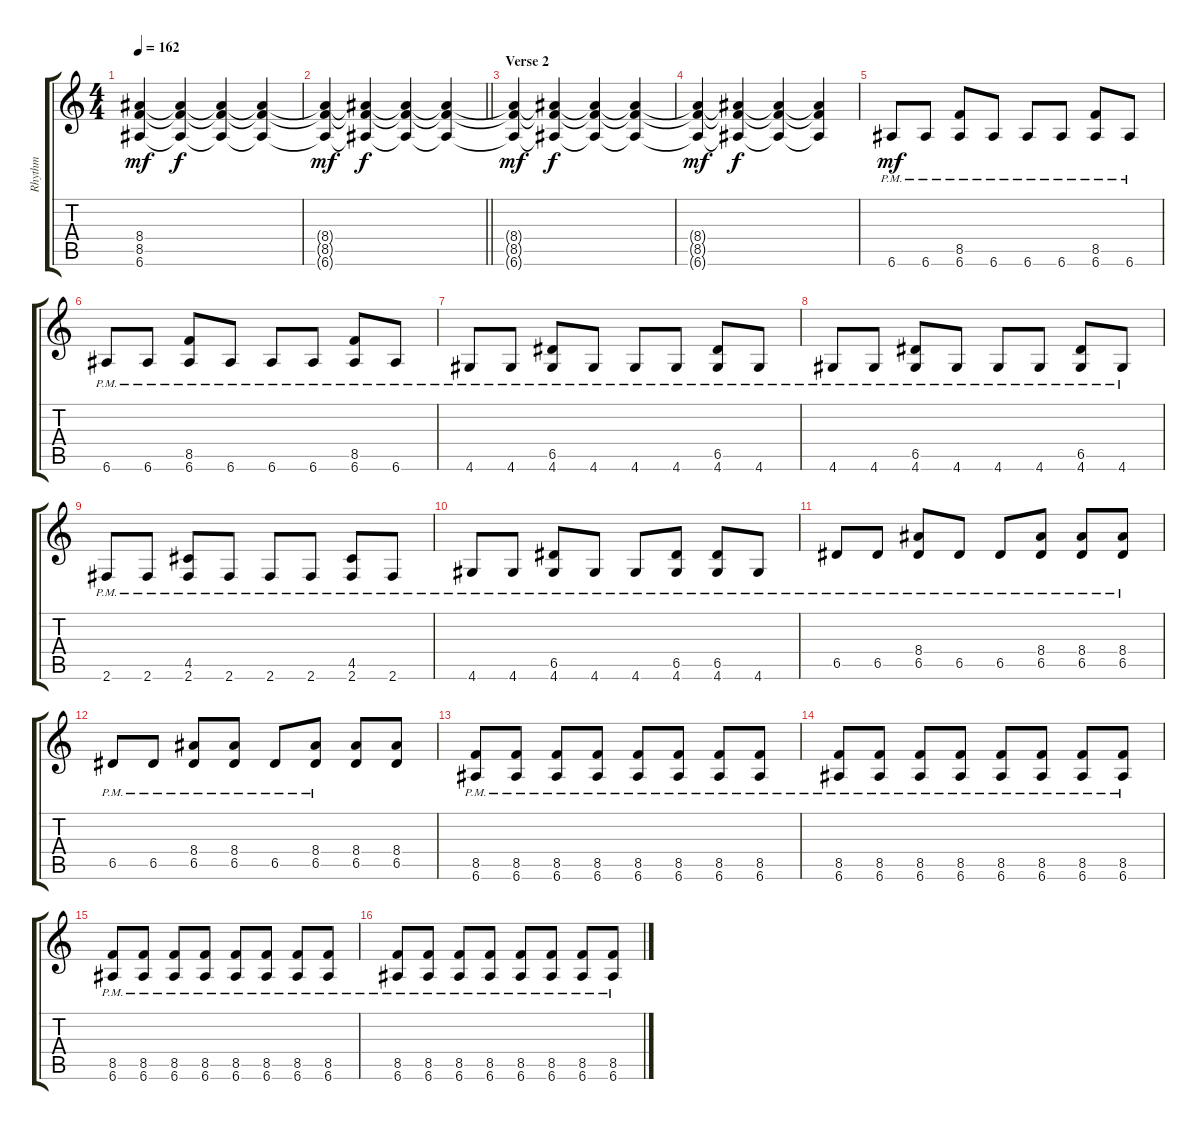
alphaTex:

\track ("Rhythm" "Rhythm") {instrument overdrivenguitar}
\staff {score tabs}
\tuning (E4 B3 G3 D3 A2 E2) {hide}
\ts (4 4)
\tempo 162
\clef g2
\ks c
(8.4 8.5 6.6).4{dy mf} (8.4{t} 8.5{t} 6.6{t}).4{dy f} (8.4{t} 8.5{t} 6.6{t}).4 (8.4{t} 8.5{t} 6.6{t}).4 |
\barLineRight lightlight
(8.4{t} 8.5{t} 6.6{t}).4{dy mf} (8.4{t} 8.5{t} 6.6{t}).4{dy f} (8.4{t} 8.5{t} 6.6{t}).4 (8.4{t} 8.5{t} 6.6{t}).4 |
\section ("" "Verse 2")
(8.4{t} 8.5{t} 6.6{t}).4{dy mf volume 0} (8.4{t} 8.5{t} 6.6{t}).4{dy f} (8.4{t} 8.5{t} 6.6{t}).4 (8.4{t} 8.5{t} 6.6{t}).4 |
(8.4{t} 8.5{t} 6.6{t}).4{dy mf} (8.4{t} 8.5{t} 6.6{t}).4{dy f} (8.4{t} 8.5{t} 6.6{t}).4 (8.4{t} 8.5{t} 6.6{t}).4 |
6.6{pm}.8{dy mf volume 15} 6.6{pm}.8 (8.5 6.6{pm}).8 6.6{pm}.8 6.6{pm}.8 6.6{pm}.8 (8.5 6.6{pm}).8 6.6{pm}.8 |
6.6{pm}.8 6.6{pm}.8 (8.5 6.6{pm}).8 6.6{pm}.8 6.6{pm}.8 6.6{pm}.8 (8.5 6.6{pm}).8 6.6{pm}.8 |
4.6{pm}.8 4.6{pm}.8 (6.5 4.6{pm}).8 4.6{pm}.8 4.6{pm}.8 4.6{pm}.8 (6.5 4.6{pm}).8 4.6{pm}.8 |
4.6{pm}.8 4.6{pm}.8 (6.5 4.6{pm}).8 4.6{pm}.8 4.6{pm}.8 4.6{pm}.8 (6.5 4.6{pm}).8 4.6{pm}.8 |
2.6{pm}.8 2.6{pm}.8 (4.5{pm} 2.6{pm}).8 2.6{pm}.8 2.6{pm}.8 2.6{pm}.8 (4.5{pm} 2.6{pm}).8 2.6{pm}.8 |
4.6{pm}.8 4.6{pm}.8 (6.5 4.6{pm}).8 4.6{pm}.8 4.6{pm}.8 (6.5 4.6{pm}).8 (6.5 4.6{pm}).8 4.6{pm}.8 |
6.5{pm}.8 6.5{pm}.8 (8.4{pm} 6.5{pm}).8 6.5{pm}.8 6.5{pm}.8 (8.4{pm} 6.5{pm}).8 (8.4{pm} 6.5{pm}).8 (8.4{pm} 6.5{pm}).8 |
6.5{pm}.8 6.5{pm}.8 (8.4{pm} 6.5{pm}).8 (8.4{pm} 6.5{pm}).8 6.5{pm}.8 (8.4{pm} 6.5{pm}).8 (8.4 6.5).8 (8.4 6.5).8 |
(8.5{pm} 6.6{pm}).8 (8.5{pm} 6.6{pm}).8 (8.5{pm} 6.6{pm}).8 (8.5{pm} 6.6{pm}).8 (8.5{pm} 6.6{pm}).8 (8.5{pm} 6.6{pm}).8 (8.5{pm} 6.6{pm}).8 (8.5{pm} 6.6{pm}).8 |
(8.5{pm} 6.6{pm}).8 (8.5{pm} 6.6{pm}).8 (8.5{pm} 6.6{pm}).8 (8.5{pm} 6.6{pm}).8 (8.5{pm} 6.6{pm}).8 (8.5{pm} 6.6{pm}).8 (8.5{pm} 6.6{pm}).8 (8.5{pm} 6.6{pm}).8 |
(8.5{pm} 6.6{pm}).8 (8.5{pm} 6.6{pm}).8 (8.5{pm} 6.6{pm}).8 (8.5{pm} 6.6{pm}).8 (8.5{pm} 6.6{pm}).8 (8.5{pm} 6.6{pm}).8 (8.5{pm} 6.6{pm}).8 (8.5{pm} 6.6{pm}).8 |
(8.5{pm} 6.6{pm}).8 (8.5{pm} 6.6{pm}).8 (8.5{pm} 6.6{pm}).8 (8.5{pm} 6.6{pm}).8 (8.5{pm} 6.6{pm}).8 (8.5{pm} 6.6{pm}).8 (8.5{pm} 6.6{pm}).8 (8.5{pm} 6.6{pm}).8
